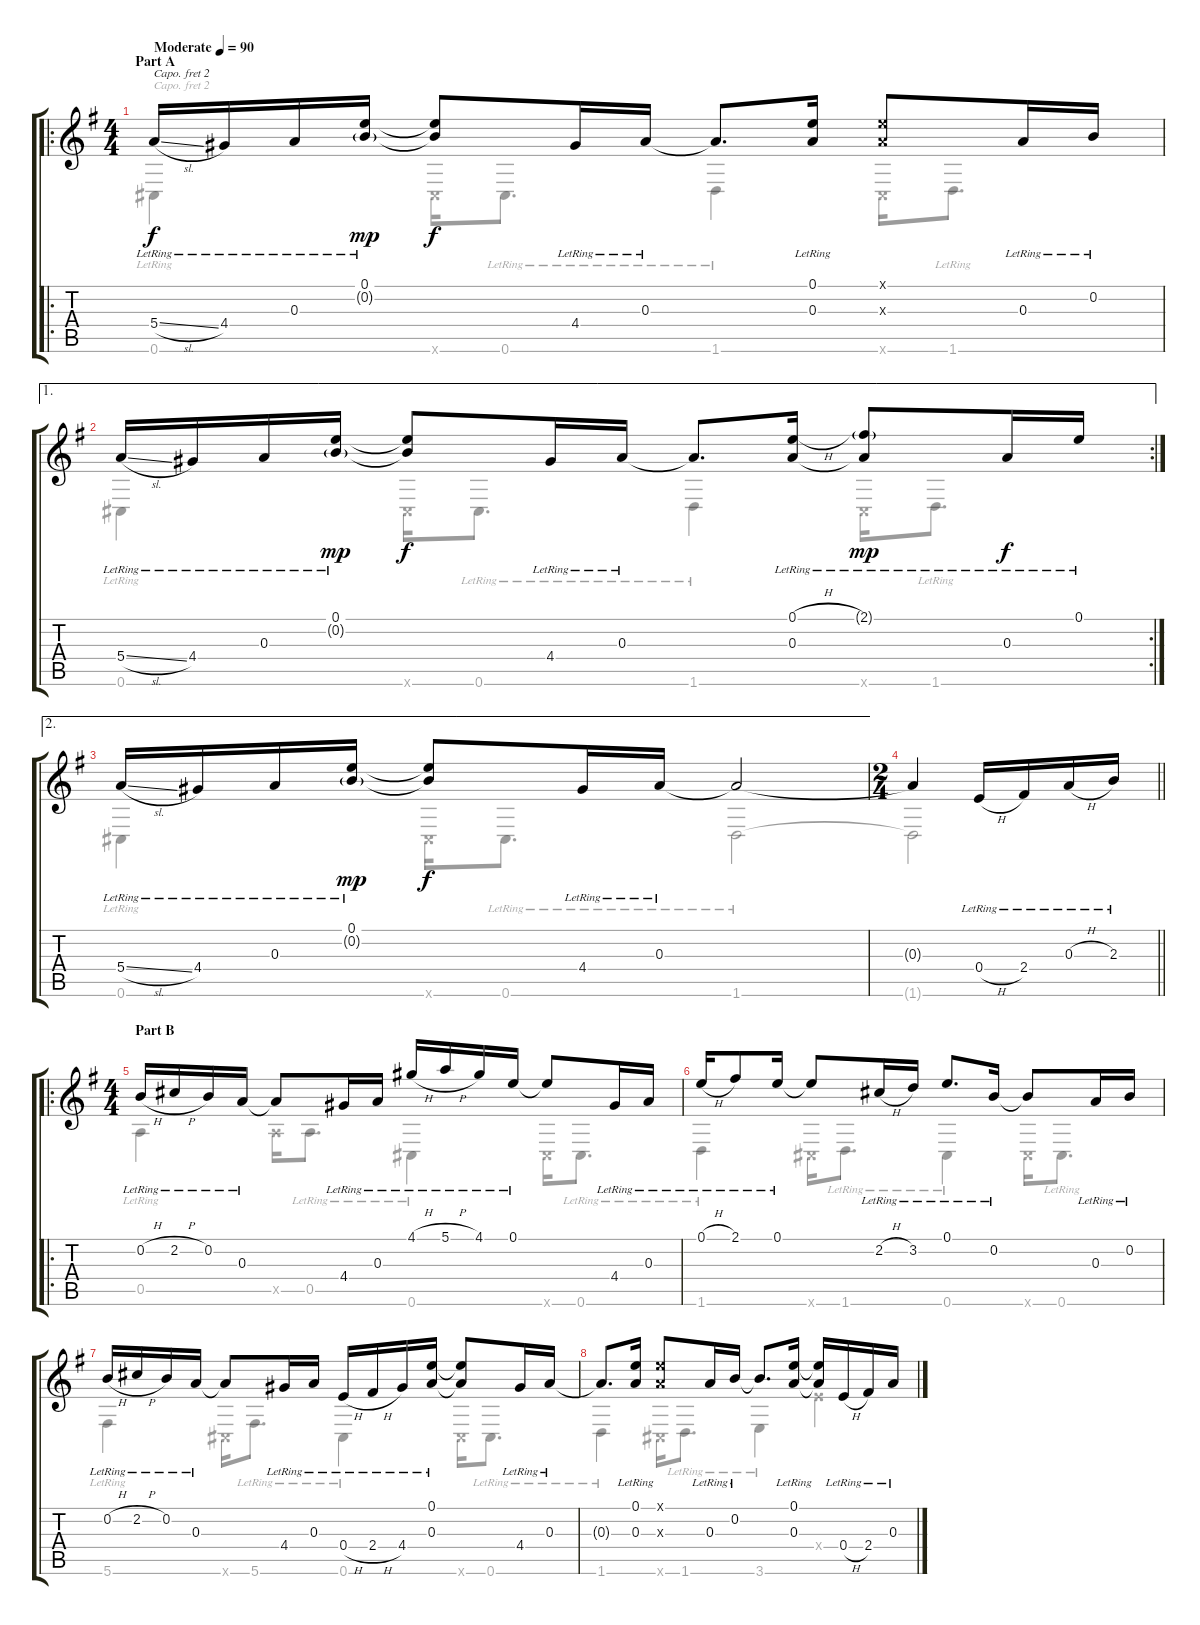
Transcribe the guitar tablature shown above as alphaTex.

\track "" {instrument acousticguitarsteel}
\staff {score tabs}
\capo 2
\tuning (D4 A3 G3 D3 G2 B1) {hide}
\voice
\ro
\ts (4 4)
\section ("" "Part A")
\tempo (90 "Moderate")
\clef g2
\ks g
5.4{sl lr}.16{dy f instrument acousticguitarsteel} 4.4{lr}.16 0.3{lr}.16 (0.1{lr} 0.2{g lr}).16{dy mp} (0.1{t} 0.2{t}).8{dy f} 4.4{lr}.16 0.3{lr}.16 0.3{t}.8{d} (0.1{lr} 0.3{lr}).16 (0.1{x} 0.3{x}).8 0.3{lr}.16 0.2{lr}.16 |
\ae 1
\rc 2
5.4{sl lr}.16 4.4{lr}.16 0.3{lr}.16 (0.1{lr} 0.2{g lr}).16{dy mp} (0.1{t} 0.2{t}).8{dy f} 4.4{lr}.16 0.3{lr}.16 0.3{t}.8{d} (0.1{h lr} 0.3{lr}).16 (2.1{g lr} 0.3{t}).8{dy mp} 0.3{lr}.16{dy f} 0.1{lr}.16 |
\ae 2
5.4{sl lr}.16 4.4{lr}.16 0.3{lr}.16 (0.1{lr} 0.2{g lr}).16{dy mp} (0.1{t} 0.2{t}).8{dy f} 4.4{lr}.16 0.3{lr}.16 0.3{t}.2 |
\ts (2 4)
\barLineRight lightlight
0.3{t}.4 0.4{h lr}.16 2.4{lr}.16 0.3{h lr}.16 2.3{lr}.16 |
\ro
\ts (4 4)
\section ("" "Part B")
0.2{h lr}.16 2.2{h lr}.16 0.2{lr}.16 0.3{lr}.16 0.3{t}.8 4.4{lr}.16 0.3{lr}.16 4.1{h lr}.16 5.1{h lr}.16 4.1{lr}.16 0.1{lr}.16 0.1{t}.8 4.4{lr}.16 0.3{lr}.16 |
0.1{h lr}.16 2.1{lr}.8 0.1{lr}.16 0.1{t}.8 2.2{h lr}.16 3.2{lr}.16 0.1{lr}.8{d} 0.2{lr}.16 0.2{t}.8 0.3{lr}.16 0.2{lr}.16 |
0.2{h lr}.16 2.2{h lr}.16 0.2{lr}.16 0.3{lr}.16 0.3{t}.8 4.4{lr}.16 0.3{lr}.16 0.4{h lr}.16 2.4{h lr}.16 4.4{lr}.16 (0.1{lr} 0.3{lr}).16 (0.1{t} 0.3{t}).8 4.4{lr}.16 0.3{lr}.16 |
0.3{t}.8{d} (0.1{lr} 0.3{lr}).16 (0.1{x} 0.3{x}).8 0.3{lr}.16 0.2{lr}.16 0.2{t}.8{d} (0.1{lr} 0.3{lr}).16 (0.1{t} 0.3{t}).16 0.4{h lr}.16 2.4{lr}.16 0.3{lr}.16
\voice
\clef g2
\ottava regular
\simile none
\ks g
0.6{lr}.4{dy f} 0.6{x}.16 0.6{lr}.8{d} 1.6{lr}.4 0.6{x}.16 1.6{lr}.8{d} |
0.6{lr}.4 0.6{x}.16 0.6{lr}.8{d} 1.6{lr}.4 0.6{x}.16 1.6{lr}.8{d} |
0.6{lr}.4 0.6{x}.16 0.6{lr}.8{d} 1.6{lr}.2 |
\barLineRight lightlight
1.6{t}.2 |
0.5{lr}.4 0.5{x}.16 0.5{lr}.8{d} 0.6{lr}.4 0.6{x}.16 0.6{lr}.8{d} |
1.6{lr}.4 0.6{x}.16 1.6{lr}.8{d} 0.6{lr}.4 0.6{x}.16 0.6{lr}.8{d} |
5.6{lr}.4 0.6{x}.16 5.6{lr}.8{d} 0.6{lr}.4 0.6{x}.16 0.6{lr}.8{d} |
1.6{lr}.4 0.6{x}.16 1.6{lr}.8{d} 3.6{lr}.4 0.4{x}.4
